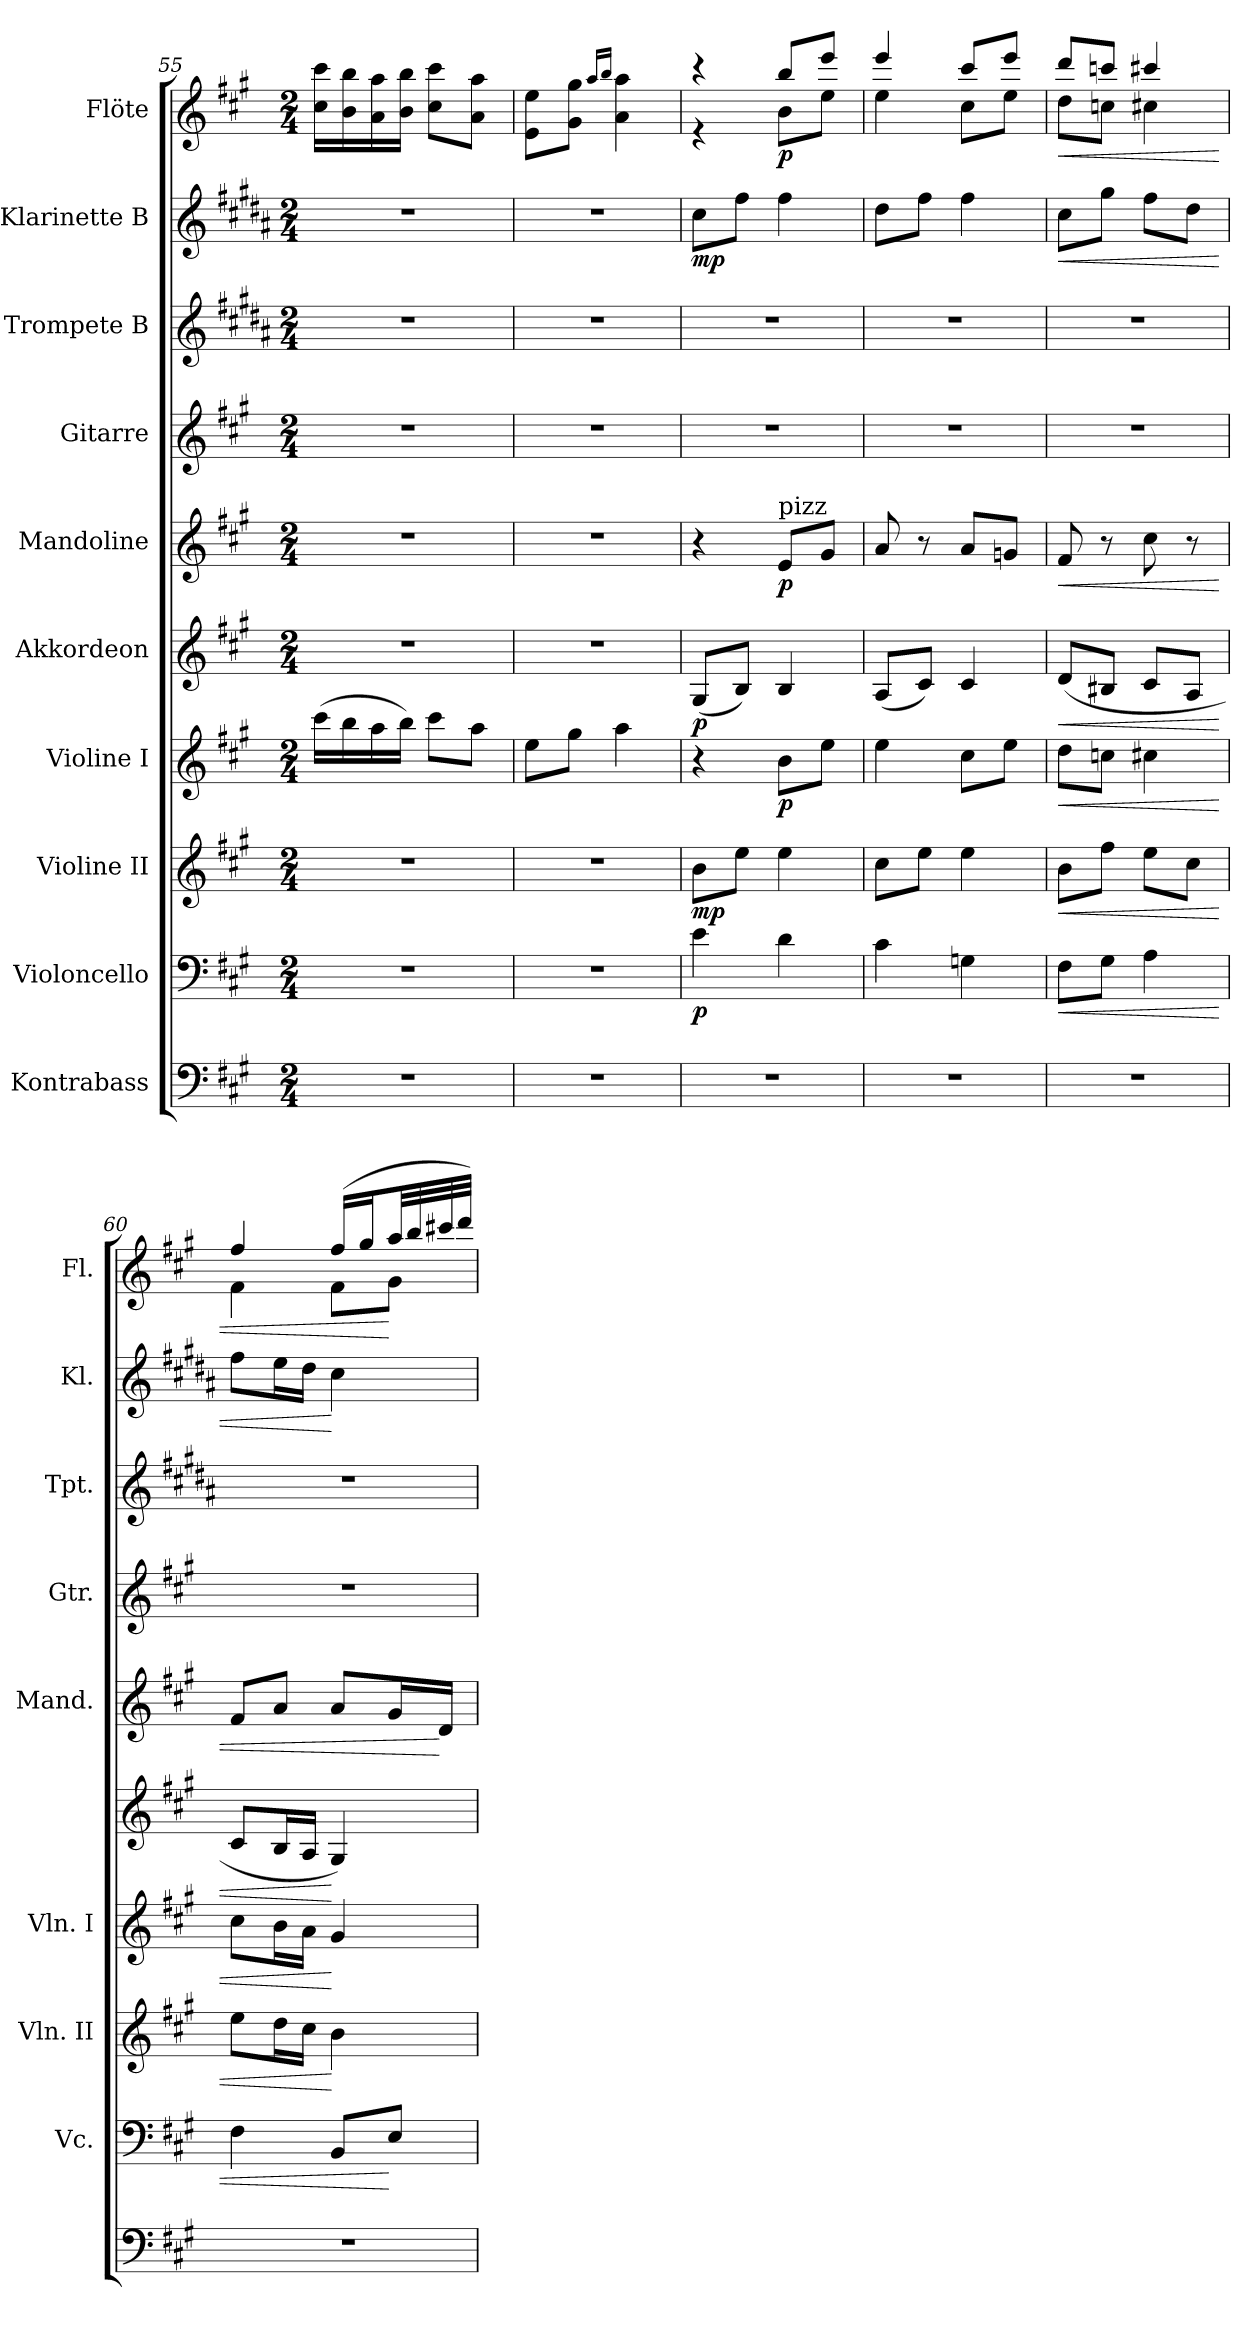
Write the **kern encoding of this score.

**kern	**kern	**dynam	**kern	**dynam	**kern	**dynam	**kern	**dynam	**kern	**dynam	**kern	**kern	**kern	**dynam	**kern	**dynam
*part10	*part9	*part9	*part8	*part8	*part7	*part7	*part6	*part6	*part5	*part5	*part4	*part3	*part2	*part2	*part1	*part1
*staff10	*staff9	*staff9	*staff8	*staff8	*staff7	*staff7	*staff6	*staff6	*staff5	*staff5	*staff4	*staff3	*staff2	*staff2	*staff1	*staff1
*I"Kontrabass	*I"Violoncello	*	*I"Violine II	*	*I"Violine I	*	*I"Akkordeon	*	*I"Mandoline	*	*I"Gitarre	*I"Trompete B	*I"Klarinette B	*	*I"Flöte	*
*	*I'Vc.	*	*I'Vln. II	*	*I'Vln. I	*	*	*	*I'Mand.	*	*I'Gtr.	*I'Tpt.	*I'Kl.	*	*I'Fl.	*
*clefF4	*clefF4	*	*clefG2	*	*clefG2	*	*clefG2	*	*clefG2	*	*clefG2	*clefG2	*clefG2	*	*clefG2	*
*ITrd7c12	*	*	*	*	*	*	*	*	*	*	*ITrd7c12	*ITrd1c2	*ITrd1c2	*	*	*
*k[f#c#g#]	*k[f#c#g#]	*	*k[f#c#g#]	*	*k[f#c#g#]	*	*k[f#c#g#]	*	*k[f#c#g#]	*	*k[f#c#g#]	*k[f#c#g#]	*k[f#c#g#]	*	*k[f#c#g#]	*
*A:	*A:	*	*A:	*	*A:	*	*A:	*	*A:	*	*A:	*A:	*A:	*	*A:	*
*M2/4	*M2/4	*	*M2/4	*	*M2/4	*	*M2/4	*	*M2/4	*	*M2/4	*M2/4	*M2/4	*	*M2/4	*
=55	=55	=55	=55	=55	=55	=55	=55	=55	=55	=55	=55	=55	=55	=55	=55	=55
!LO:N:vis=1	!LO:N:vis=1	!	!LO:N:vis=1	!	!	!	!LO:N:vis=1	!	!LO:N:vis=1	!	!LO:N:vis=1	!LO:N:vis=1	!LO:N:vis=1	!	!	!
2r	2r	.	2r	.	(16ccc#i\LL	.	2r	.	2r	.	2r	2r	2r	.	16cc#i\ 16ccc#iLL	.
.	.	.	.	.	16bbi\	.	.	.	.	.	.	.	.	.	16bi\ 16bbi	.
.	.	.	.	.	16aai\	.	.	.	.	.	.	.	.	.	16ai\ 16aai	.
.	.	.	.	.	16bbi\JJ)	.	.	.	.	.	.	.	.	.	16bi\ 16bbiJJ	.
.	.	.	.	.	8ccc#i\L	.	.	.	.	.	.	.	.	.	8cc#i\ 8ccc#iL	.
.	.	.	.	.	8aai\J	.	.	.	.	.	.	.	.	.	8ai\ 8aaiJ	.
=56	=56	=56	=56	=56	=56	=56	=56	=56	=56	=56	=56	=56	=56	=56	=56	=56
!LO:N:vis=1	!LO:N:vis=1	!	!LO:N:vis=1	!	!	!	!LO:N:vis=1	!	!LO:N:vis=1	!	!LO:N:vis=1	!LO:N:vis=1	!LO:N:vis=1	!	!	!
2r	2r	.	2r	.	8eei\L	.	2r	.	2r	.	2r	2r	2r	.	8ei\ 8eeiL	.
.	.	.	.	.	8gg#i\J	.	.	.	.	.	.	.	.	.	8g#i\ 8gg#iJ	.
.	.	.	.	.	.	.	.	.	.	.	.	.	.	.	16qaai/LL	.
.	.	.	.	.	.	.	.	.	.	.	.	.	.	.	16qbbi/JJ	.
.	.	.	.	.	4aai\	.	.	.	.	.	.	.	.	.	4ai\ 4aai	.
=57	=57	=57	=57	=57	=57	=57	=57	=57	=57	=57	=57	=57	=57	=57	=57	=57
!	!	!	!	!	!	!	!	!	!	!	!	!	!	!	!LO:TX:a:t=11	!
!LO:N:vis=1	!	!	!	!	!	!	!	!	!	!	!LO:N:vis=1	!LO:N:vis=1	!	!	!	!
*	*	*	*	*	*	*	*	*	*	*	*	*	*	*	*^	*
2r	4ei\	p	8bi\L	mp	4r	.	(8G#i/L	p	4r	.	2r	2r	8bi\L	mp	4r	4r	.
.	.	.	8eei\J	.	.	.	8Bi/J)	.	.	.	.	.	8eei\J	.	.	.	.
!	!	!	!	!	!	!	!	!	!LO:TX:a:t=pizz	!	!	!	!	!	!	!	!
.	4di\	.	4eei\	.	8bi\L	p	4Bi/	.	8ei/L	p	.	.	4eei\	.	8bbi/L	8bi\L	p
.	.	.	.	.	8eei\J	.	.	.	8g#i/J	.	.	.	.	.	8eeei/J	8eei\J	.
=58	=58	=58	=58	=58	=58	=58	=58	=58	=58	=58	=58	=58	=58	=58	=58	=58	=58
!LO:N:vis=1	!	!	!	!	!	!	!	!	!	!	!LO:N:vis=1	!LO:N:vis=1	!	!	!	!	!
2r	4c#i\	.	8cc#i\L	.	4eei\	.	(8Ai/L	.	8ai/	.	2r	2r	8cc#i\L	.	4eeei/	4eei\	.
.	.	.	8eei\J	.	.	.	8c#i/J)	.	8r	.	.	.	8eei\J	.	.	.	.
.	4Gni\	.	4eei\	.	8cc#i\L	.	4c#i/	.	8ai/L	.	.	.	4eei\	.	8ccc#i/L	8cc#i\L	.
.	.	.	.	.	8eei\J	.	.	.	8gni/J	.	.	.	.	.	8eeei/J	8eei\J	.
=59	=59	=59	=59	=59	=59	=59	=59	=59	=59	=59	=59	=59	=59	=59	=59	=59	=59
!LO:N:vis=1	!	!LO:HP:b	!	!LO:HP:b	!	!LO:HP:b	!	!LO:HP:b	!	!LO:HP:b	!LO:N:vis=1	!LO:N:vis=1	!	!LO:HP:b	!	!	!LO:HP:b
2r	8F#i\L	<	8bi\L	<	8ddi\L	<	(8di/L	<	8f#i/	<	2r	2r	8bi\L	<	8dddi/L	8ddi\L	<
.	8G#i\J	.	8ff#i\J	.	8ccni\J	.	8B#Xi/J	.	8r	.	.	.	8ff#i\J	.	8cccni/J	8ccni\J	.
.	4Ai\	.	8eei\L	.	4cc#Xi\	.	8c#i/L	.	8cc#i\	.	.	.	8eei\L	.	4ccc#Xi/	4cc#Xi\	.
.	.	.	8cc#i\J	.	.	.	8Ai/J	.	8r	.	.	.	8cc#i\J	.	.	.	.
!!LO:PB:g=z	!!
=60	=60	=60	=60	=60	=60	=60	=60	=60	=60	=60	=60	=60	=60	=60	=60	=60	=60
!LO:N:vis=1	!	!	!	!	!	!	!	!	!	!	!LO:N:vis=1	!LO:N:vis=1	!	!	!	!	!
2r	4F#i\	.	8eei\L	.	8cc#i\L	.	8c#i/L	.	8f#i/L	.	2r	2r	8eei\L	.	4ff#i/	4f#i\	.
.	.	.	16ddi\L	.	16bi\L	.	16Bi/L	.	8ai/J	.	.	.	16ddi\L	.	.	.	.
.	.	.	16cc#i\JJ	.	16ai\JJ	.	16Ai/JJ	.	.	.	.	.	16cc#i\JJ	.	.	.	.
.	8BBi/L	.	4bi\	[	4g#i/	[	4G#i/)	[	8ai/L	.	.	.	4bi\	[	(16ff#i/LL	8f#i\L	.
.	.	.	.	.	.	.	.	.	.	.	.	.	.	.	16gg#i/J	.	.
.	8Ei/J	[	.	.	.	.	.	.	16g#i/L	.	.	.	.	.	32aai/LL	8g#i\J	[
.	.	.	.	.	.	.	.	.	.	.	.	.	.	.	32bbi/	.	.
.	.	.	.	.	.	.	.	.	16di/JJ	[	.	.	.	.	32ccc#Xi/	.	.
.	.	.	.	.	.	.	.	.	.	.	.	.	.	.	32dddi/JJJ)	.	.
*	*	*	*	*	*	*	*	*	*	*	*	*	*	*	*v	*v	*
=	=	=	=	=	=	=	=	=	=	=	=	=	=	=	=	=
*-	*-	*-	*-	*-	*-	*-	*-	*-	*-	*-	*-	*-	*-	*-	*-	*-
